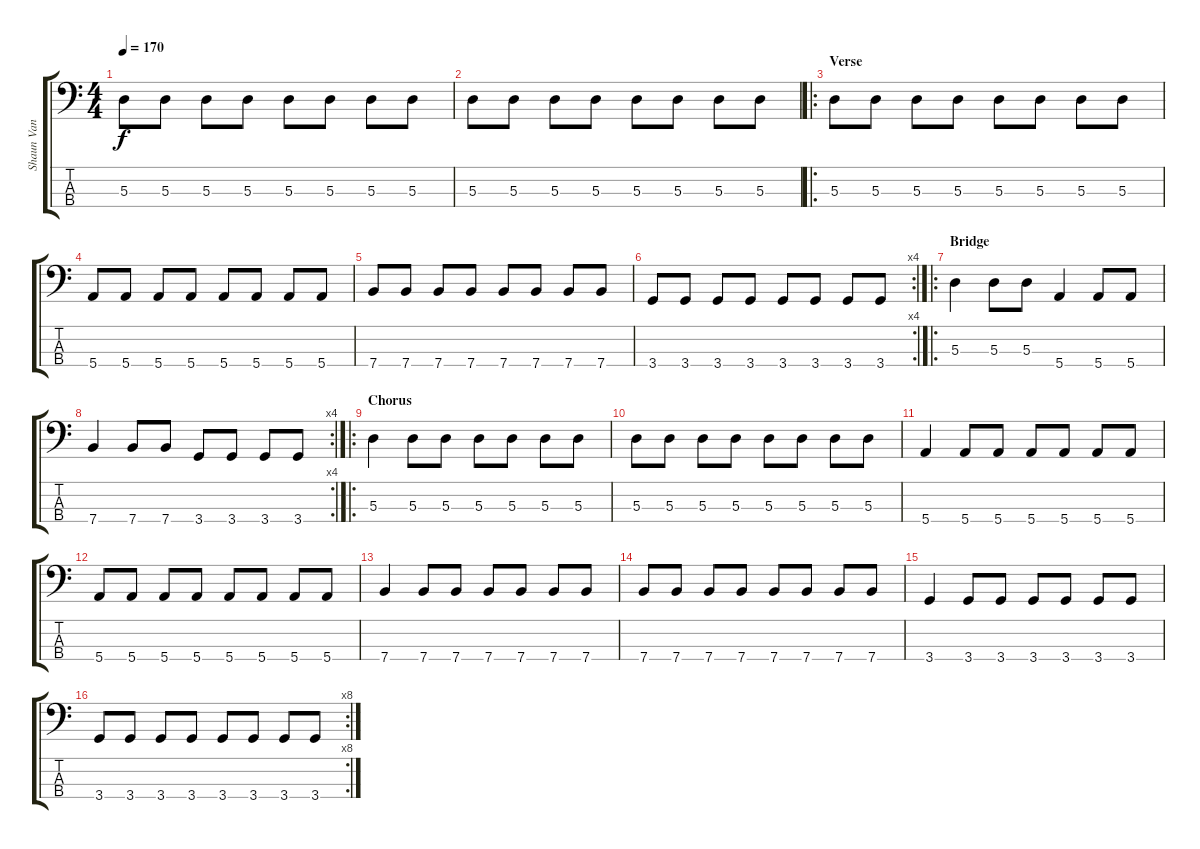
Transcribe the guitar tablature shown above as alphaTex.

\track ("Shaun Van Loggem" "Shaun Van ") {instrument electricbasspick}
\staff {score tabs}
\tuning (G2 D2 A1 E1) {hide}
\ts (4 4)
\tempo 170
\clef f4
\ks c
5.3.8{dy f} 5.3.8 5.3.8 5.3.8 5.3.8 5.3.8 5.3.8 5.3.8 |
5.3.8 5.3.8 5.3.8 5.3.8 5.3.8 5.3.8 5.3.8 5.3.8 |
\ro
\section ("" "Verse")
5.3.8 5.3.8 5.3.8 5.3.8 5.3.8 5.3.8 5.3.8 5.3.8 |
5.4.8 5.4.8 5.4.8 5.4.8 5.4.8 5.4.8 5.4.8 5.4.8 |
7.4.8 7.4.8 7.4.8 7.4.8 7.4.8 7.4.8 7.4.8 7.4.8 |
\rc 4
3.4.8 3.4.8 3.4.8 3.4.8 3.4.8 3.4.8 3.4.8 3.4.8 |
\ro
\section ("" "Bridge")
5.3.4 5.3.8 5.3.8 5.4.4 5.4.8 5.4.8 |
\rc 4
7.4.4 7.4.8 7.4.8 3.4.8 3.4.8 3.4.8 3.4.8 |
\ro
\section ("" "Chorus")
5.3.4 5.3.8 5.3.8 5.3.8 5.3.8 5.3.8 5.3.8 |
5.3.8 5.3.8 5.3.8 5.3.8 5.3.8 5.3.8 5.3.8 5.3.8 |
5.4.4 5.4.8 5.4.8 5.4.8 5.4.8 5.4.8 5.4.8 |
5.4.8 5.4.8 5.4.8 5.4.8 5.4.8 5.4.8 5.4.8 5.4.8 |
7.4.4 7.4.8 7.4.8 7.4.8 7.4.8 7.4.8 7.4.8 |
7.4.8 7.4.8 7.4.8 7.4.8 7.4.8 7.4.8 7.4.8 7.4.8 |
3.4.4 3.4.8 3.4.8 3.4.8 3.4.8 3.4.8 3.4.8 |
\rc 8
3.4.8 3.4.8 3.4.8 3.4.8 3.4.8 3.4.8 3.4.8 3.4.8
